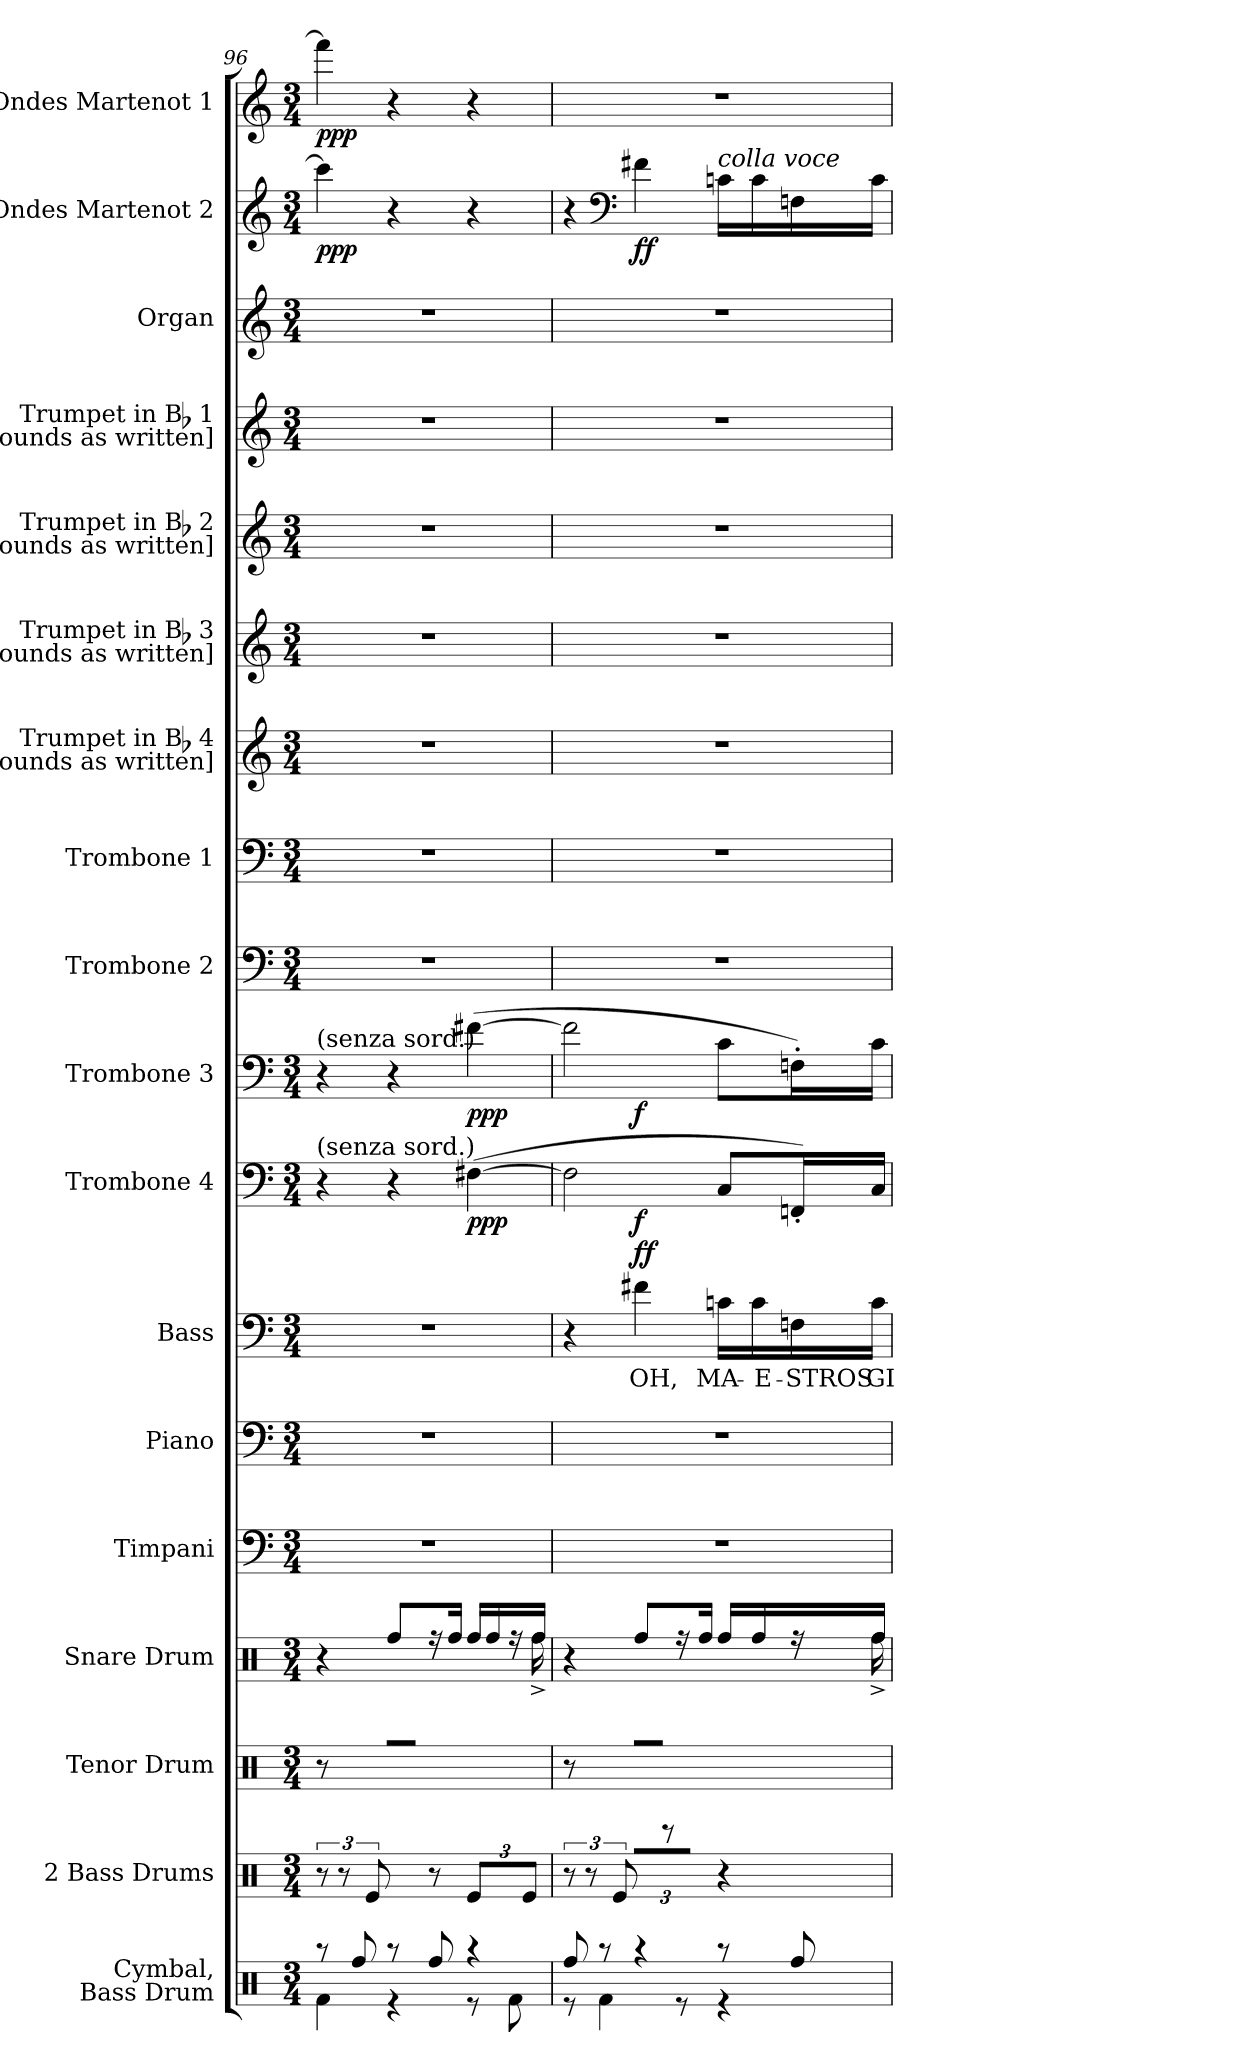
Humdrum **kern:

**kern	**kern	**kern	**kern	**kern	**kern	**kern	**text	**dynam	**kern	**dynam	**kern	**dynam	**kern	**kern	**kern	**kern	**kern	**kern	**kern	**kern	**dynam	**kern	**dynam
*part18	*part17	*part16	*part15	*part14	*part13	*part12	*part12	*part12	*part11	*part11	*part10	*part10	*part9	*part8	*part7	*part6	*part5	*part4	*part3	*part2	*part2	*part1	*part1
*staff18	*staff17	*staff16	*staff15	*staff14	*staff13	*staff12	*staff12	*staff12	*staff11	*staff11	*staff10	*staff10	*staff9	*staff8	*staff7	*staff6	*staff5	*staff4	*staff3	*staff2	*staff2	*staff1	*staff1
*I"Cymbal,\nBass Drum	*I"2 Bass Drums	*I"Tenor Drum	*I"Snare Drum	*I"Timpani	*I"Piano	*I"Bass	*	*	*I"Trombone 4	*	*I"Trombone 3	*	*I"Trombone 2	*I"Trombone 1	*I"Trumpet in Bb 4\n[sounds as written]	*I"Trumpet in Bb 3\n[sounds as written]	*I"Trumpet in Bb 2\n[sounds as written]	*I"Trumpet in Bb 1\n[sounds as written]	*I"Organ	*I"Ondes Martenot 2	*	*I"Ondes Martenot 1	*
*I'cymb, b-dr	*I'b-dr	*I't-dr	*I'dr	*I'timp	*	*I'b	*	*	*I'tn	*	*I'tn	*	*I'tn	*I'tn	*I'tp	*I'tp	*I'tp	*I'tp	*I'org	*I'ondes	*	*I'ondes	*
*clefX	*clefX	*clefX	*clefX	*clefF4	*clefF4	*clefF4	*	*	*clefF4	*	*clefF4	*	*clefF4	*clefF4	*clefG2	*clefG2	*clefG2	*clefG2	*clefG2	*clefG2	*	*clefG2	*
*k[]	*k[]	*k[]	*k[]	*k[]	*k[]	*k[]	*	*	*k[]	*	*k[]	*	*k[]	*k[]	*k[]	*k[]	*k[]	*k[]	*k[]	*k[]	*	*k[]	*
*M3/4	*M3/4	*M3/4	*M3/4	*M3/4	*M3/4	*M3/4	*	*	*M3/4	*	*M3/4	*	*M3/4	*M3/4	*M3/4	*M3/4	*M3/4	*M3/4	*M3/4	*M3/4	*	*M3/4	*
=96	=96	=96	=96	=96	=96	=96	=96	=96	=96	=96	=96	=96	=96	=96	=96	=96	=96	=96	=96	=96	=96	=96	=96
*^	*	*^	*^	*	*	*	*	*	*	*	*	*	*	*	*	*	*	*	*	*	*	*	*
!	!	!	!	!	!	!	!	!	!	!	!	!	!	!LO:TX:a:t=(senza sord.)	!	!	!	!	!	!	!	!	!	!	!	!
!	!	!	!	!	!	!	!	!	!	!	!	!LO:TX:a:t=(senza sord.)	!	!	!	!	!	!	!	!	!	!	!	!	!	!
8raa	4Rf\	12r	8r	8ryy	4r	2ryy	4%3r	4%3r	4%3r	.	.	4r	.	4r	.	4%3r	4%3r	4%3r	4%3r	4%3r	4%3r	4%3r	4ccc#]	ppp	4fff#]	ppp
.	.	12r	.	.	.	.	.	.	.	.	.	.	.	.	.	.	.	.	.	.	.	.	.	.	.	.
8Rff/	.	.	8R/	8R\	.	.	.	.	.	.	.	.	.	.	.	.	.	.	.	.	.	.	.	.	.	.
.	.	12Re/	.	.	.	.	.	.	.	.	.	.	.	.	.	.	.	.	.	.	.	.	.	.	.	.
*	*	*	*Xtuplet	*tuplet	*	*	*	*	*	*	*	*	*	*	*	*	*	*	*	*	*	*	*	*	*	*
8raa	4r	8R/	24ryy	24R\LL	8Rff/L	.	.	.	.	.	.	4r	.	4r	.	.	.	.	.	.	.	.	4r	.	4r	.
.	.	.	24R/	24ryy	.	.	.	.	.	.	.	.	.	.	.	.	.	.	.	.	.	.	.	.	.	.
.	.	.	24ryy	24R\JJ	.	.	.	.	.	.	.	.	.	.	.	.	.	.	.	.	.	.	.	.	.	.
8Rff/	.	8r	8R/	8ryy	16r	.	.	.	.	.	.	.	.	.	.	.	.	.	.	.	.	.	.	.	.	.
.	.	.	.	.	16Rff/Jk	.	.	.	.	.	.	.	.	.	.	.	.	.	.	.	.	.	.	.	.	.
4raa	8r	12Re/L	8R/	8ryy	16Rff/LL	8ryy	.	.	.	.	.	([4F#X	ppp	([4f#X	ppp	.	.	.	.	.	.	.	4r	.	4r	.
.	.	.	.	.	16Rff/	.	.	.	.	.	.	.	.	.	.	.	.	.	.	.	.	.	.	.	.	.
.	.	12R/	.	.	.	.	.	.	.	.	.	.	.	.	.	.	.	.	.	.	.	.	.	.	.	.
.	8Rf\	.	8ryy	8R\	16r	16ryy	.	.	.	.	.	.	.	.	.	.	.	.	.	.	.	.	.	.	.	.
.	.	12Re/J	.	.	.	.	.	.	.	.	.	.	.	.	.	.	.	.	.	.	.	.	.	.	.	.
.	.	.	.	.	16Rff/JJ	16Rff^\	.	.	.	.	.	.	.	.	.	.	.	.	.	.	.	.	.	.	.	.
=97	=97	=97	=97	=97	=97	=97	=97	=97	=97	=97	=97	=97	=97	=97	=97	=97	=97	=97	=97	=97	=97	=97	=97	=97	=97	=97
*	*	*	*	*	*	*	*	*	*	*	*	*^	*	*^	*	*	*	*	*	*	*	*	*	*	*	*
8Rff/	8re	12r	8r	8ryy	4r	2ryy	4%3r	4%3r	4r	.	.	2F#]	4ryy	.	2f#]	4ryy	.	4%3r	4%3r	4%3r	4%3r	4%3r	4%3r	4%3r	4r	.	4%3r	.
.	.	12r	.	.	.	.	.	.	.	.	.	.	.	.	.	.	.	.	.	.	.	.	.	.	.	.	.	.
8raa	4Rf\	.	8R/	8R\	.	.	.	.	.	.	.	.	.	.	.	.	.	.	.	.	.	.	.	.	.	.	.	.
.	.	12Re/	.	.	.	.	.	.	.	.	.	.	.	.	.	.	.	.	.	.	.	.	.	.	.	.	.	.
*	*	*	*	*	*	*	*	*	*	*	*	*	*	*	*	*	*	*	*	*	*	*	*	*	*clefF4	*	*	*
*	*	*	*Xtuplet	*tuplet	*	*	*	*	*	*	*	*	*	*	*	*	*	*	*	*	*	*	*	*	*	*	*	*
!	!	!	!	!	!	!	!	!	!	!	!LO:DY:a	!	!	!	!	!	!	!	!	!	!	!	!	!	!	!	!	!
4raa	.	12R\L	24ryy	24R\LL	8Rff/L	.	.	.	4f#X	OH,	ff	.	2ryy	f	.	2ryy	f	.	.	.	.	.	.	.	4f#X	ff	.	.
.	.	.	24R/	24ryy	.	.	.	.	.	.	.	.	.	.	.	.	.	.	.	.	.	.	.	.	.	.	.	.
.	.	12r	24ryy	24R\JJ	.	.	.	.	.	.	.	.	.	.	.	.	.	.	.	.	.	.	.	.	.	.	.	.
.	8r	.	8R/	8ryy	16r	.	.	.	.	.	.	.	.	.	.	.	.	.	.	.	.	.	.	.	.	.	.	.
.	.	12R\J	.	.	.	.	.	.	.	.	.	.	.	.	.	.	.	.	.	.	.	.	.	.	.	.	.	.
.	.	.	.	.	16Rff/Jk	.	.	.	.	.	.	.	.	.	.	.	.	.	.	.	.	.	.	.	.	.	.	.
!	!	!	!	!	!	!	!	!	!	!	!	!	!	!	!	!	!	!	!	!	!	!	!	!	!LO:TX:a:i:t=colla voce	!	!	!
8raa	4r	4r	8R/	8ryy	16Rff/LL	8ryy	.	.	16cnLL	MA-	.	8CL	.	.	8cL	.	.	.	.	.	.	.	.	.	16cnLL	.	.	.
.	.	.	.	.	16Rff/	.	.	.	16c	-E-	.	.	.	.	.	.	.	.	.	.	.	.	.	.	16c	.	.	.
8Rff/	.	.	8ryy	8R\	16r	16ryy	.	.	16Fn	-STROS	.	16FFn'L)	.	.	16Fn'L)	.	.	.	.	.	.	.	.	.	16Fn	.	.	.
.	.	.	.	.	16Rff/JJ	16Rff^\	.	.	16cJJ	GI-	.	16CJJ	.	.	16cJJ	.	.	.	.	.	.	.	.	.	16cJJ	.	.	.
*	*	*	*v	*v	*	*	*	*	*	*	*	*v	*v	*	*v	*v	*	*	*	*	*	*	*	*	*	*	*	*
*v	*v	*	*	*v	*v	*	*	*	*	*	*	*	*	*	*	*	*	*	*	*	*	*	*	*	*
=	=	=	=	=	=	=	=	=	=	=	=	=	=	=	=	=	=	=	=	=	=	=	=
*-	*-	*-	*-	*-	*-	*-	*-	*-	*-	*-	*-	*-	*-	*-	*-	*-	*-	*-	*-	*-	*-	*-	*-
